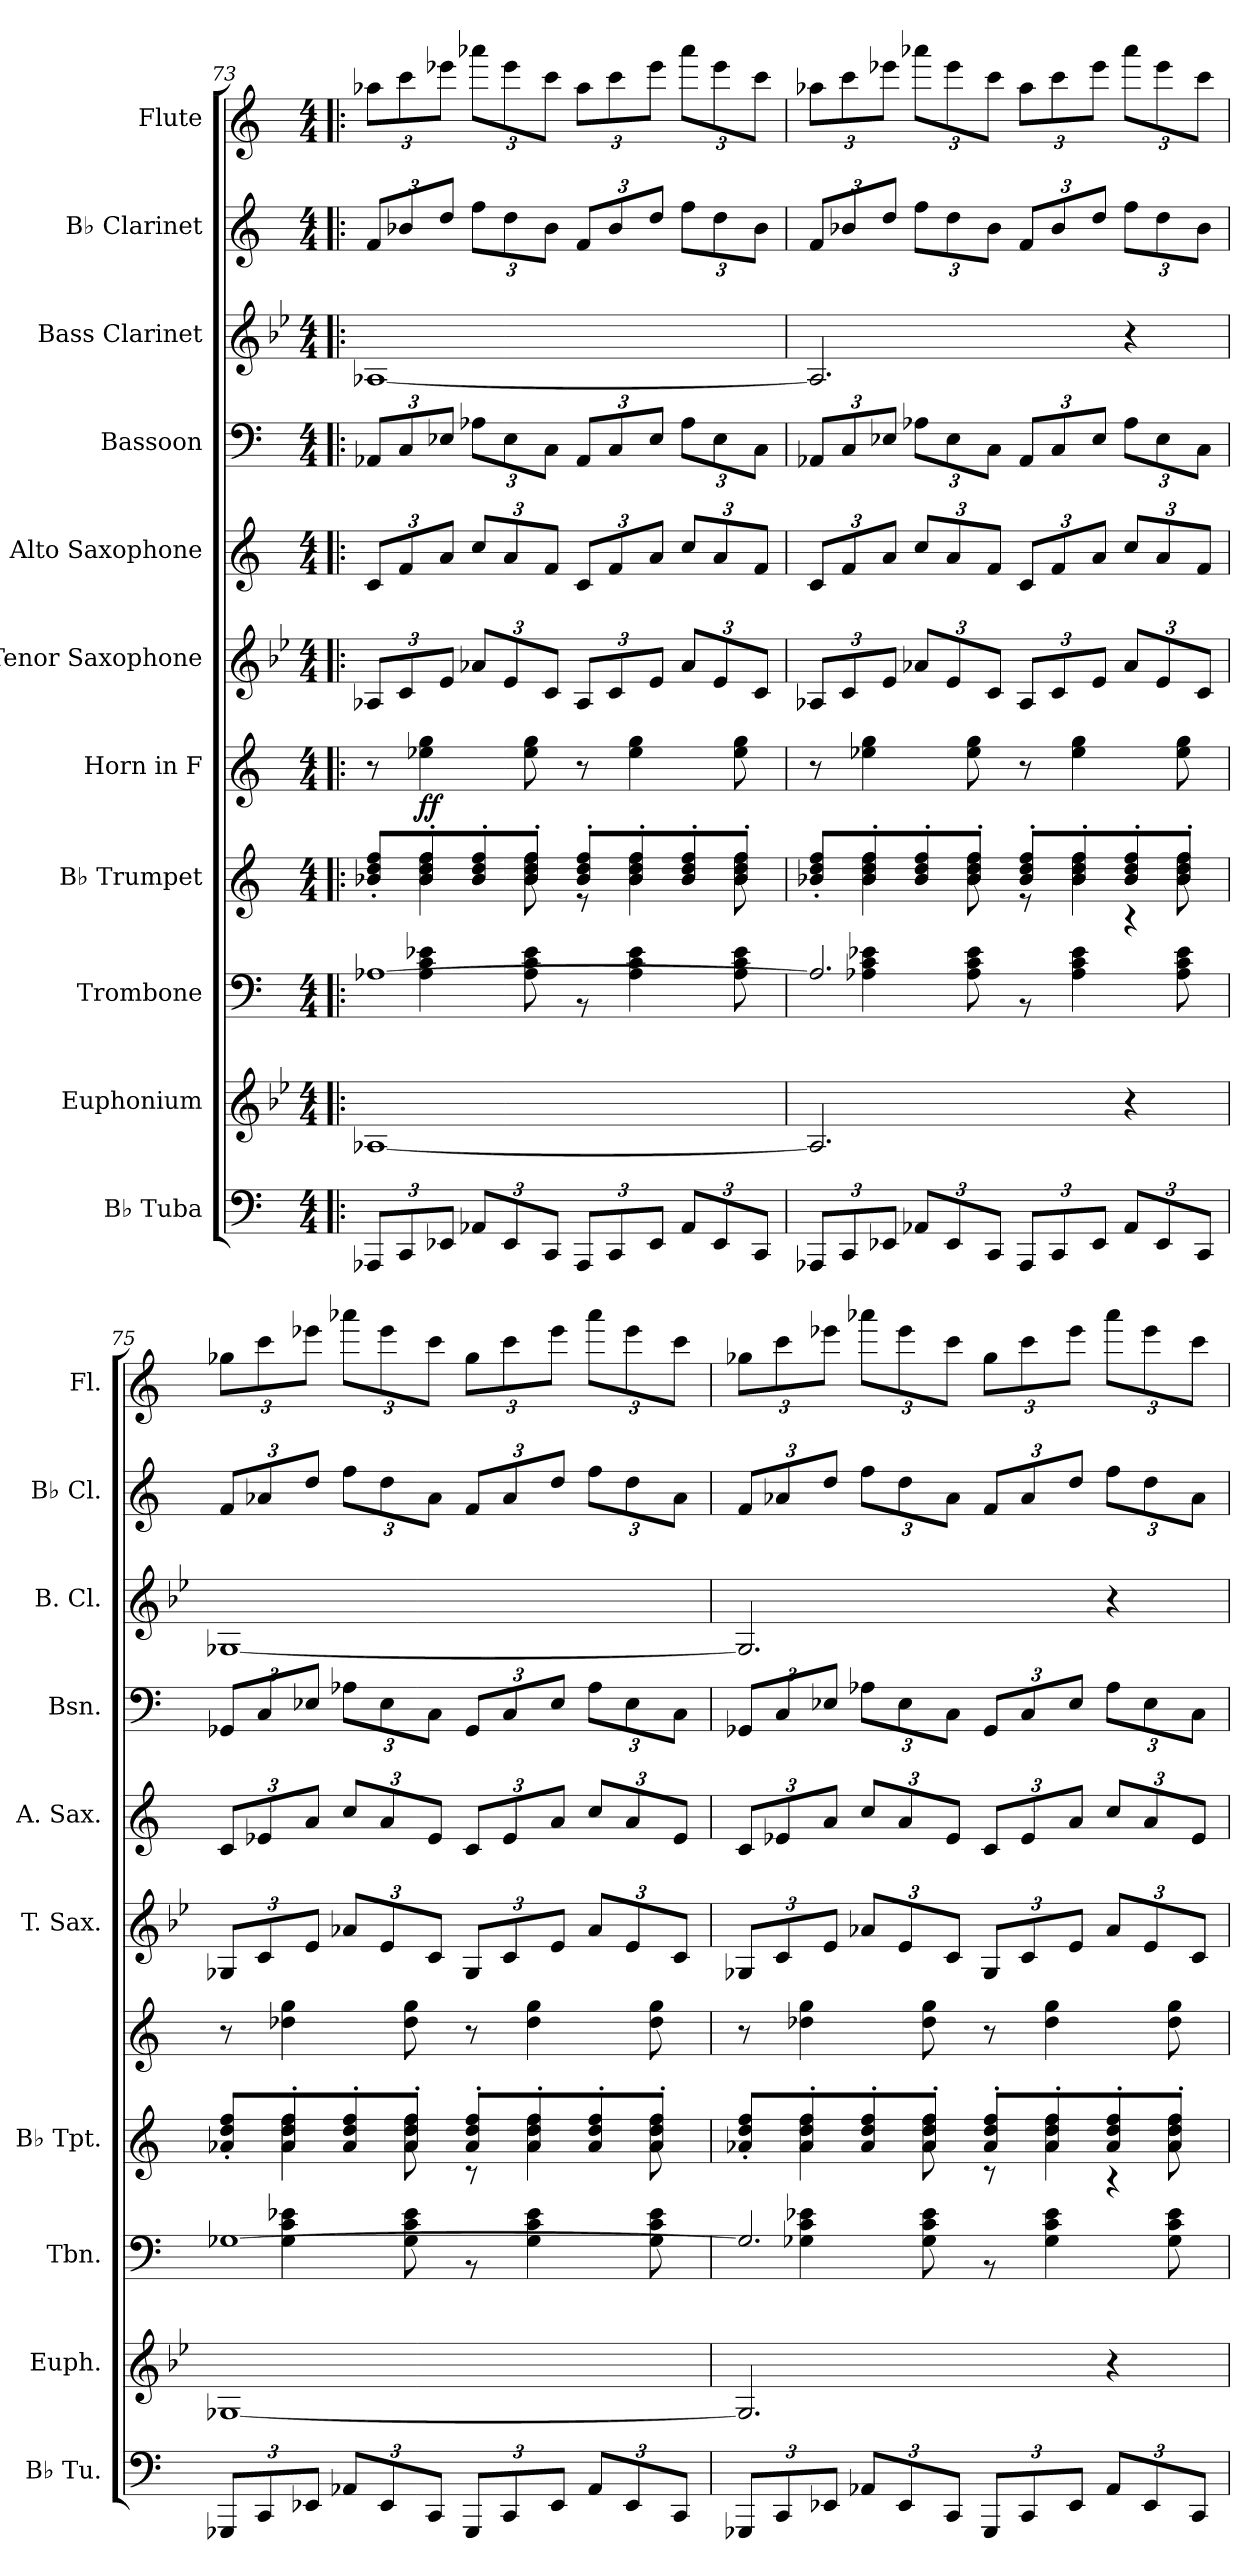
**kern	**kern	**kern	**kern	**kern	**dynam	**kern	**kern	**kern	**kern	**kern	**kern
*part11	*part10	*part9	*part8	*part7	*part7	*part6	*part5	*part4	*part3	*part2	*part1
*staff11	*staff10	*staff9	*staff8	*staff7	*staff7	*staff6	*staff5	*staff4	*staff3	*staff2	*staff1
*I"B♭ Tuba	*I"Euphonium	*I"Trombone	*I"B♭ Trumpet	*I"Horn in F	*	*I"Tenor Saxophone	*I"Alto Saxophone	*I"Bassoon	*I"Bass Clarinet	*I"B♭ Clarinet	*I"Flute
*I'B♭ Tu.	*I'Euph.	*I'Tbn.	*I'B♭ Tpt.	*	*	*I'T. Sax.	*I'A. Sax.	*I'Bsn.	*I'B. Cl.	*I'B♭ Cl.	*I'Fl.
!!LO:PB:g=z
*clefF4	*clefG2	*clefF4	*clefG2	*clefG2	*	*clefG2	*clefG2	*clefF4	*clefG2	*clefG2	*clefG2
*	*ITrd8c14	*	*ITrd1c2	*ITrd4c7	*	*ITrd8c14	*ITrd5c9	*	*ITrd8c14	*ITrd1c2	*
*k[]	*k[b-e-]	*k[]	*k[b-e-]	*k[b-]	*	*k[b-e-]	*k[b-e-a-]	*k[]	*k[b-e-]	*k[b-e-]	*k[]
*M4/4	*M4/4	*M4/4	*M4/4	*M4/4	*	*M4/4	*M4/4	*M4/4	*M4/4	*M4/4	*M4/4
*Xbrackettup	*	*	*	*	*	*Xbrackettup	*Xbrackettup	*Xbrackettup	*	*Xbrackettup	*Xbrackettup
=73!|:	=73!|:	=73!|:	=73!|:	=73!|:	=73!|:	=73!|:	=73!|:	=73!|:	=73!|:	=73!|:	=73!|:
*	*	*^	*^	*	*	*	*	*	*	*	*
12AAA-X/L	[1AA-X	[1A-X	8ryy	8a-X/' 8cc/' 8ee-/'L	8ryy	8r	.	12AA-X/L	12E-/L	12AA-X/L	[1AA-X	12e-/L	12aa-X\L
12CC/	.	.	.	.	.	.	.	12C/	12A-/	12C/	.	12a-X/	12ccc\
!	!	!	!	!	!	!	!LO:DY:b	!	!	!	!	!	!
.	.	.	4A-\ 4c\ 4e-X\	8a-/' 8cc/' 8ee-/'	4a-\ 4cc\ 4ee-\	4a-X\ 4cc\	ff	.	.	.	.	.	.
12EE-X/J	.	.	.	.	.	.	.	12E-/J	12c/J	12E-X/J	.	12cc/J	12eee-X\J
12AA-X/L	.	.	.	8a-/' 8cc/' 8ee-/'	.	.	.	12A-X/L	12e-/L	12A-X\L	.	12ee-\L	12aaa-X\L
12EE-/	.	.	.	.	.	.	.	12E-/	12c/	12E-\	.	12cc\	12eee-\
.	.	.	8A-\ 8c\ 8e-\	8a-/' 8cc/' 8ee-/'J	8a-\ 8cc\ 8ee-\	8a-\ 8cc\	.	.	.	.	.	.	.
12CC/J	.	.	.	.	.	.	.	12C/J	12A-/J	12C\J	.	12a-\J	12ccc\J
12AAA-/L	.	.	8r	8a-/' 8cc/' 8ee-/'L	8r	8r	.	12AA-/L	12E-/L	12AA-/L	.	12e-/L	12aa-\L
12CC/	.	.	.	.	.	.	.	12C/	12A-/	12C/	.	12a-/	12ccc\
.	.	.	4A-\ 4c\ 4e-\	8a-/' 8cc/' 8ee-/'	4a-\ 4cc\ 4ee-\	4a-\ 4cc\	.	.	.	.	.	.	.
12EE-/J	.	.	.	.	.	.	.	12E-/J	12c/J	12E-/J	.	12cc/J	12eee-\J
12AA-/L	.	.	.	8a-/' 8cc/' 8ee-/'	.	.	.	12A-/L	12e-/L	12A-\L	.	12ee-\L	12aaa-\L
12EE-/	.	.	.	.	.	.	.	12E-/	12c/	12E-\	.	12cc\	12eee-\
.	.	.	8A-\ 8c\ 8e-\	8a-/' 8cc/' 8ee-/'J	8a-\ 8cc\ 8ee-\	8a-\ 8cc\	.	.	.	.	.	.	.
12CC/J	.	.	.	.	.	.	.	12C/J	12A-/J	12C\J	.	12a-\J	12ccc\J
=74	=74	=74	=74	=74	=74	=74	=74	=74	=74	=74	=74	=74	=74
12AAA-X/L	2.AA-/]	2.A-/]	8ryy	8a-X/' 8cc/' 8ee-/'L	8ryy	8r	.	12AA-X/L	12E-/L	12AA-X/L	2.AA-/]	12e-/L	12aa-X\L
12CC/	.	.	.	.	.	.	.	12C/	12A-/	12C/	.	12a-X/	12ccc\
.	.	.	4A-X\ 4c\ 4e-X\	8a-/' 8cc/' 8ee-/'	4a-\ 4cc\ 4ee-\	4a-X\ 4cc\	.	.	.	.	.	.	.
12EE-X/J	.	.	.	.	.	.	.	12E-/J	12c/J	12E-X/J	.	12cc/J	12eee-X\J
12AA-X/L	.	.	.	8a-/' 8cc/' 8ee-/'	.	.	.	12A-X/L	12e-/L	12A-X\L	.	12ee-\L	12aaa-X\L
12EE-/	.	.	.	.	.	.	.	12E-/	12c/	12E-\	.	12cc\	12eee-\
.	.	.	8A-\ 8c\ 8e-\	8a-/' 8cc/' 8ee-/'J	8a-\ 8cc\ 8ee-\	8a-\ 8cc\	.	.	.	.	.	.	.
12CC/J	.	.	.	.	.	.	.	12C/J	12A-/J	12C\J	.	12a-\J	12ccc\J
12AAA-/L	.	.	8r	8a-/' 8cc/' 8ee-/'L	8r	8r	.	12AA-/L	12E-/L	12AA-/L	.	12e-/L	12aa-\L
12CC/	.	.	.	.	.	.	.	12C/	12A-/	12C/	.	12a-/	12ccc\
.	.	.	4A-\ 4c\ 4e-\	8a-/' 8cc/' 8ee-/'	4a-\ 4cc\ 4ee-\	4a-\ 4cc\	.	.	.	.	.	.	.
12EE-/J	.	.	.	.	.	.	.	12E-/J	12c/J	12E-/J	.	12cc/J	12eee-\J
12AA-/L	4r	4r	.	8a-/' 8cc/' 8ee-/'	.	.	.	12A-/L	12e-/L	12A-\L	4r	12ee-\L	12aaa-\L
12EE-/	.	.	.	.	.	.	.	12E-/	12c/	12E-\	.	12cc\	12eee-\
.	.	.	8A-\ 8c\ 8e-\	8a-/' 8cc/' 8ee-/'J	8a-\ 8cc\ 8ee-\	8a-\ 8cc\	.	.	.	.	.	.	.
12CC/J	.	.	.	.	.	.	.	12C/J	12A-/J	12C\J	.	12a-\J	12ccc\J
!!LO:PB:g=z
=75	=75	=75	=75	=75	=75	=75	=75	=75	=75	=75	=75	=75	=75
12GGG-X/L	[1GG-X	[1G-X	8ryy	8g-X/' 8cc/' 8ee-/'L	8ryy	8r	.	12GG-X/L	12E-/L	12GG-X/L	[1GG-X	12e-/L	12gg-X\L
12CC/	.	.	.	.	.	.	.	12C/	12G-X/	12C/	.	12g-X/	12ccc\
.	.	.	4G-\ 4c\ 4e-X\	8g-/' 8cc/' 8ee-/'	4g-\ 4cc\ 4ee-\	4g-X\ 4cc\	.	.	.	.	.	.	.
12EE-X/J	.	.	.	.	.	.	.	12E-/J	12c/J	12E-X/J	.	12cc/J	12eee-X\J
12AA-X/L	.	.	.	8g-/' 8cc/' 8ee-/'	.	.	.	12A-X/L	12e-/L	12A-X\L	.	12ee-\L	12aaa-X\L
12EE-/	.	.	.	.	.	.	.	12E-/	12c/	12E-\	.	12cc\	12eee-\
.	.	.	8G-\ 8c\ 8e-\	8g-/' 8cc/' 8ee-/'J	8g-\ 8cc\ 8ee-\	8g-\ 8cc\	.	.	.	.	.	.	.
12CC/J	.	.	.	.	.	.	.	12C/J	12G-/J	12C\J	.	12g-\J	12ccc\J
12GGG-/L	.	.	8r	8g-/' 8cc/' 8ee-/'L	8r	8r	.	12GG-/L	12E-/L	12GG-/L	.	12e-/L	12gg-\L
12CC/	.	.	.	.	.	.	.	12C/	12G-/	12C/	.	12g-/	12ccc\
.	.	.	4G-\ 4c\ 4e-\	8g-/' 8cc/' 8ee-/'	4g-\ 4cc\ 4ee-\	4g-\ 4cc\	.	.	.	.	.	.	.
12EE-/J	.	.	.	.	.	.	.	12E-/J	12c/J	12E-/J	.	12cc/J	12eee-\J
12AA-/L	.	.	.	8g-/' 8cc/' 8ee-/'	.	.	.	12A-/L	12e-/L	12A-\L	.	12ee-\L	12aaa-\L
12EE-/	.	.	.	.	.	.	.	12E-/	12c/	12E-\	.	12cc\	12eee-\
.	.	.	8G-\ 8c\ 8e-\	8g-/' 8cc/' 8ee-/'J	8g-\ 8cc\ 8ee-\	8g-\ 8cc\	.	.	.	.	.	.	.
12CC/J	.	.	.	.	.	.	.	12C/J	12G-/J	12C\J	.	12g-\J	12ccc\J
=76	=76	=76	=76	=76	=76	=76	=76	=76	=76	=76	=76	=76	=76
12GGG-X/L	2.GG-/]	2.G-/]	8ryy	8g-X/' 8cc/' 8ee-/'L	8ryy	8r	.	12GG-X/L	12E-/L	12GG-X/L	2.GG-/]	12e-/L	12gg-X\L
12CC/	.	.	.	.	.	.	.	12C/	12G-X/	12C/	.	12g-X/	12ccc\
.	.	.	4G-X\ 4c\ 4e-X\	8g-/' 8cc/' 8ee-/'	4g-\ 4cc\ 4ee-\	4g-X\ 4cc\	.	.	.	.	.	.	.
12EE-X/J	.	.	.	.	.	.	.	12E-/J	12c/J	12E-X/J	.	12cc/J	12eee-X\J
12AA-X/L	.	.	.	8g-/' 8cc/' 8ee-/'	.	.	.	12A-X/L	12e-/L	12A-X\L	.	12ee-\L	12aaa-X\L
12EE-/	.	.	.	.	.	.	.	12E-/	12c/	12E-\	.	12cc\	12eee-\
.	.	.	8G-\ 8c\ 8e-\	8g-/' 8cc/' 8ee-/'J	8g-\ 8cc\ 8ee-\	8g-\ 8cc\	.	.	.	.	.	.	.
12CC/J	.	.	.	.	.	.	.	12C/J	12G-/J	12C\J	.	12g-\J	12ccc\J
12GGG-/L	.	.	8r	8g-/' 8cc/' 8ee-/'L	8r	8r	.	12GG-/L	12E-/L	12GG-/L	.	12e-/L	12gg-\L
12CC/	.	.	.	.	.	.	.	12C/	12G-/	12C/	.	12g-/	12ccc\
.	.	.	4G-\ 4c\ 4e-\	8g-/' 8cc/' 8ee-/'	4g-\ 4cc\ 4ee-\	4g-\ 4cc\	.	.	.	.	.	.	.
12EE-/J	.	.	.	.	.	.	.	12E-/J	12c/J	12E-/J	.	12cc/J	12eee-\J
12AA-/L	4r	4r	.	8g-/' 8cc/' 8ee-/'	.	.	.	12A-/L	12e-/L	12A-\L	4r	12ee-\L	12aaa-\L
12EE-/	.	.	.	.	.	.	.	12E-/	12c/	12E-\	.	12cc\	12eee-\
.	.	.	8G-\ 8c\ 8e-\	8g-/' 8cc/' 8ee-/'J	8g-\ 8cc\ 8ee-\	8g-\ 8cc\	.	.	.	.	.	.	.
12CC/J	.	.	.	.	.	.	.	12C/J	12G-/J	12C\J	.	12g-\J	12ccc\J
*	*	*v	*v	*	*	*	*	*	*	*	*	*	*
*	*	*	*v	*v	*	*	*	*	*	*	*	*
=	=	=	=	=	=	=	=	=	=	=	=
*-	*-	*-	*-	*-	*-	*-	*-	*-	*-	*-	*-
